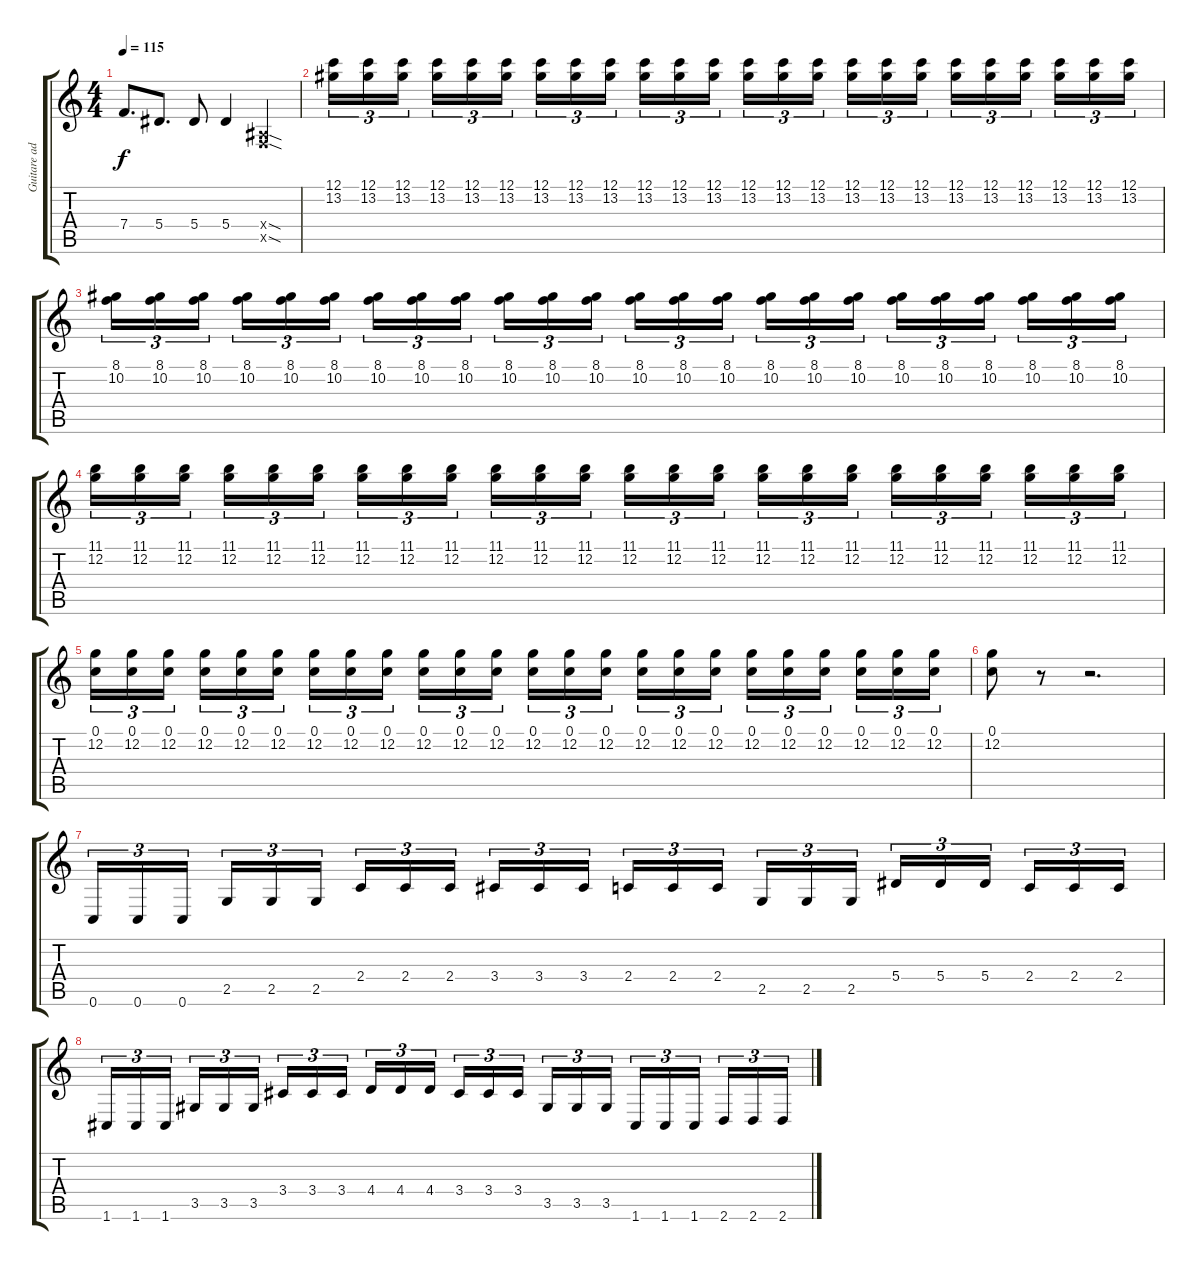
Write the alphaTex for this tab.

\track ("Guitare additionnelle" "Guitare ad") {instrument distortionguitar}
\staff {score tabs}
\tuning (C4 G3 Eb3 Bb2 F2 C2) {hide}
\ts (4 4)
\tempo 115
\clef g2
\ks c
7.4.8{d dy f} 5.4.8{d} 5.4.8 5.4.4 (0.4{sod x} 0.5{sod x}).4 |
(12.1 13.2).16{tu (3 2)} (12.1 13.2).16{tu (3 2)} (12.1 13.2).16{tu (3 2) beam splitsecondary} (12.1 13.2).16{tu (3 2)} (12.1 13.2).16{tu (3 2)} (12.1 13.2).16{tu (3 2)} (12.1 13.2).16{tu (3 2)} (12.1 13.2).16{tu (3 2)} (12.1 13.2).16{tu (3 2) beam splitsecondary} (12.1 13.2).16{tu (3 2)} (12.1 13.2).16{tu (3 2)} (12.1 13.2).16{tu (3 2)} (12.1 13.2).16{tu (3 2)} (12.1 13.2).16{tu (3 2)} (12.1 13.2).16{tu (3 2) beam splitsecondary} (12.1 13.2).16{tu (3 2)} (12.1 13.2).16{tu (3 2)} (12.1 13.2).16{tu (3 2)} (12.1 13.2).16{tu (3 2)} (12.1 13.2).16{tu (3 2)} (12.1 13.2).16{tu (3 2) beam splitsecondary} (12.1 13.2).16{tu (3 2)} (12.1 13.2).16{tu (3 2)} (12.1 13.2).16{tu (3 2)} |
(8.1 10.2).16{tu (3 2)} (8.1 10.2).16{tu (3 2)} (8.1 10.2).16{tu (3 2) beam splitsecondary} (8.1 10.2).16{tu (3 2)} (8.1 10.2).16{tu (3 2)} (8.1 10.2).16{tu (3 2)} (8.1 10.2).16{tu (3 2)} (8.1 10.2).16{tu (3 2)} (8.1 10.2).16{tu (3 2) beam splitsecondary} (8.1 10.2).16{tu (3 2)} (8.1 10.2).16{tu (3 2)} (8.1 10.2).16{tu (3 2)} (8.1 10.2).16{tu (3 2)} (8.1 10.2).16{tu (3 2)} (8.1 10.2).16{tu (3 2) beam splitsecondary} (8.1 10.2).16{tu (3 2)} (8.1 10.2).16{tu (3 2)} (8.1 10.2).16{tu (3 2)} (8.1 10.2).16{tu (3 2)} (8.1 10.2).16{tu (3 2)} (8.1 10.2).16{tu (3 2) beam splitsecondary} (8.1 10.2).16{tu (3 2)} (8.1 10.2).16{tu (3 2)} (8.1 10.2).16{tu (3 2)} |
(11.1 12.2).16{tu (3 2)} (11.1 12.2).16{tu (3 2)} (11.1 12.2).16{tu (3 2) beam splitsecondary} (11.1 12.2).16{tu (3 2)} (11.1 12.2).16{tu (3 2)} (11.1 12.2).16{tu (3 2)} (11.1 12.2).16{tu (3 2)} (11.1 12.2).16{tu (3 2)} (11.1 12.2).16{tu (3 2) beam splitsecondary} (11.1 12.2).16{tu (3 2)} (11.1 12.2).16{tu (3 2)} (11.1 12.2).16{tu (3 2)} (11.1 12.2).16{tu (3 2)} (11.1 12.2).16{tu (3 2)} (11.1 12.2).16{tu (3 2) beam splitsecondary} (11.1 12.2).16{tu (3 2)} (11.1 12.2).16{tu (3 2)} (11.1 12.2).16{tu (3 2)} (11.1 12.2).16{tu (3 2)} (11.1 12.2).16{tu (3 2)} (11.1 12.2).16{tu (3 2) beam splitsecondary} (11.1 12.2).16{tu (3 2)} (11.1 12.2).16{tu (3 2)} (11.1 12.2).16{tu (3 2)} |
(0.1 12.2).16{tu (3 2)} (0.1 12.2).16{tu (3 2)} (0.1 12.2).16{tu (3 2) beam splitsecondary} (0.1 12.2).16{tu (3 2)} (0.1 12.2).16{tu (3 2)} (0.1 12.2).16{tu (3 2)} (0.1 12.2).16{tu (3 2)} (0.1 12.2).16{tu (3 2)} (0.1 12.2).16{tu (3 2) beam splitsecondary} (0.1 12.2).16{tu (3 2)} (0.1 12.2).16{tu (3 2)} (0.1 12.2).16{tu (3 2)} (0.1 12.2).16{tu (3 2)} (0.1 12.2).16{tu (3 2)} (0.1 12.2).16{tu (3 2) beam splitsecondary} (0.1 12.2).16{tu (3 2)} (0.1 12.2).16{tu (3 2)} (0.1 12.2).16{tu (3 2)} (0.1 12.2).16{tu (3 2)} (0.1 12.2).16{tu (3 2)} (0.1 12.2).16{tu (3 2) beam splitsecondary} (0.1 12.2).16{tu (3 2)} (0.1 12.2).16{tu (3 2)} (0.1 12.2).16{tu (3 2)} |
(0.1 12.2).8 r.8 r.2{d} |
0.6.16{tu (3 2)} 0.6.16{tu (3 2)} 0.6.16{tu (3 2) beam splitsecondary} 2.5.16{tu (3 2)} 2.5.16{tu (3 2)} 2.5.16{tu (3 2)} 2.4.16{tu (3 2)} 2.4.16{tu (3 2)} 2.4.16{tu (3 2) beam splitsecondary} 3.4.16{tu (3 2)} 3.4.16{tu (3 2)} 3.4.16{tu (3 2)} 2.4.16{tu (3 2)} 2.4.16{tu (3 2)} 2.4.16{tu (3 2) beam splitsecondary} 2.5.16{tu (3 2)} 2.5.16{tu (3 2)} 2.5.16{tu (3 2)} 5.4.16{tu (3 2)} 5.4.16{tu (3 2)} 5.4.16{tu (3 2) beam splitsecondary} 2.4.16{tu (3 2)} 2.4.16{tu (3 2)} 2.4.16{tu (3 2)} |
1.6.16{tu (3 2)} 1.6.16{tu (3 2)} 1.6.16{tu (3 2) beam splitsecondary} 3.5.16{tu (3 2)} 3.5.16{tu (3 2)} 3.5.16{tu (3 2)} 3.4.16{tu (3 2)} 3.4.16{tu (3 2)} 3.4.16{tu (3 2) beam splitsecondary} 4.4.16{tu (3 2)} 4.4.16{tu (3 2)} 4.4.16{tu (3 2)} 3.4.16{tu (3 2)} 3.4.16{tu (3 2)} 3.4.16{tu (3 2) beam splitsecondary} 3.5.16{tu (3 2)} 3.5.16{tu (3 2)} 3.5.16{tu (3 2)} 1.6.16{tu (3 2)} 1.6.16{tu (3 2)} 1.6.16{tu (3 2) beam splitsecondary} 2.6.16{tu (3 2)} 2.6.16{tu (3 2)} 2.6.16{tu (3 2)}
